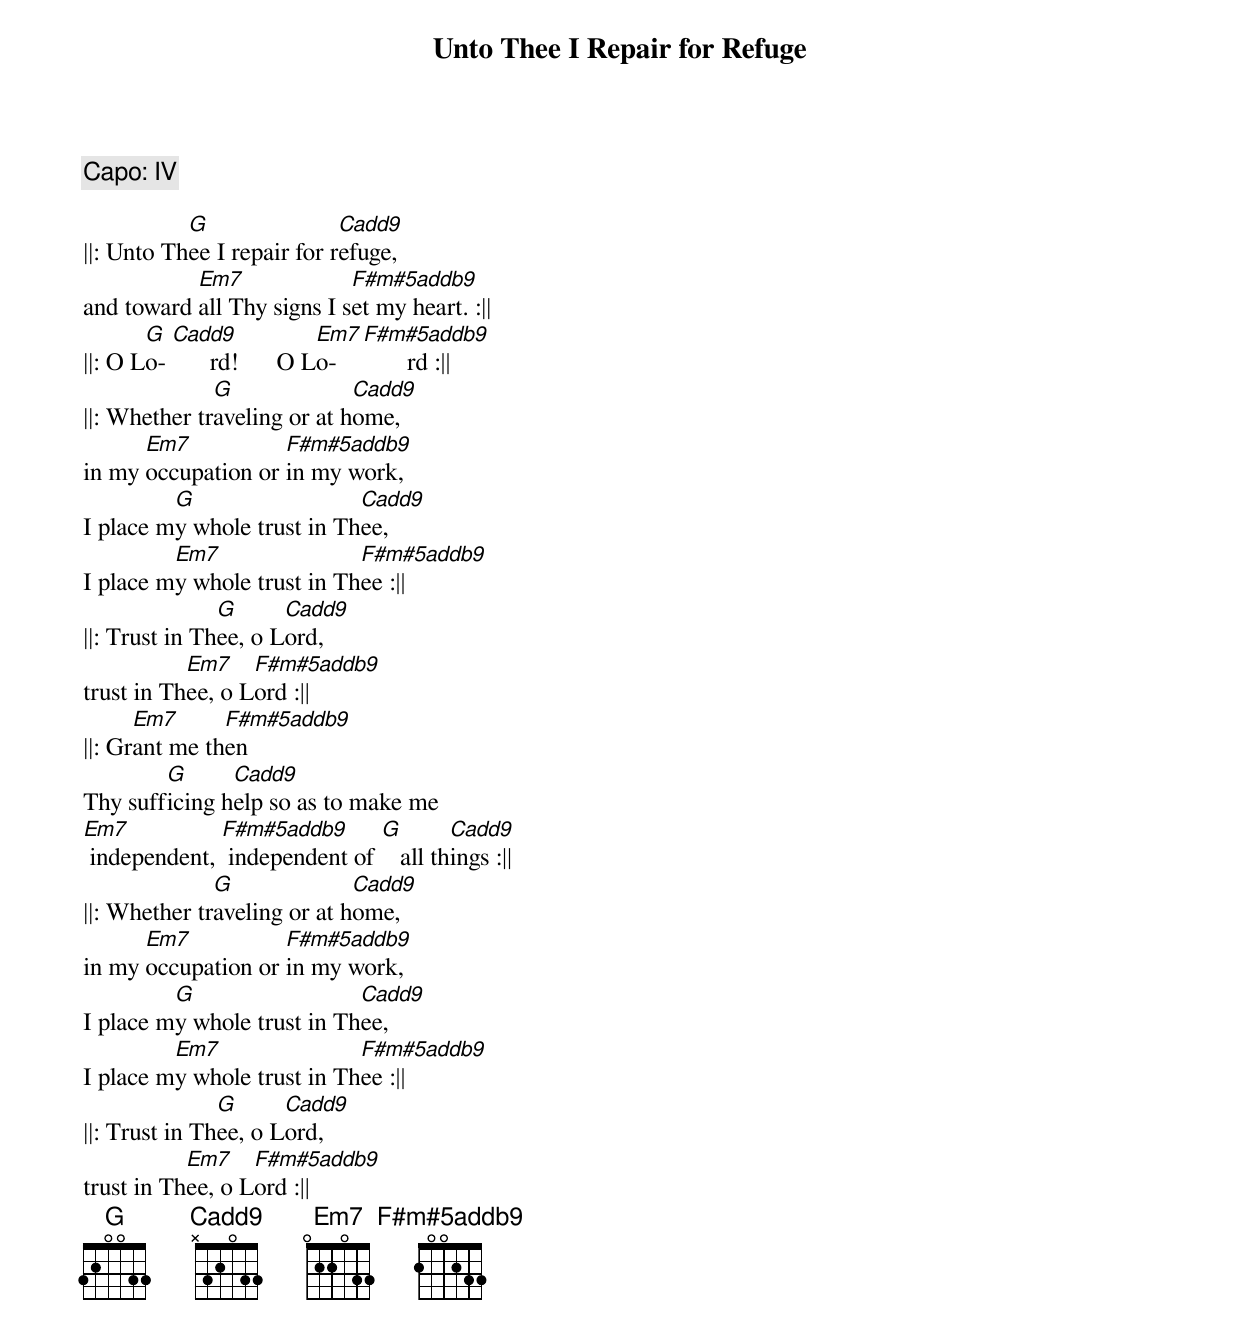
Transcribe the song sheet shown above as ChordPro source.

{title: Unto Thee I Repair for Refuge}
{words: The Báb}
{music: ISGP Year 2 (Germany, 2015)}
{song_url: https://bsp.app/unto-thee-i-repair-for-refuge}

{define: G base-fret 1 frets 3 2 0 0 3 3}
{define: Cadd9 base-fret 1 frets x 3 2 0 3 3}
{define: Em7 base-fret 1 frets 0 2 2 0 3 3}
{define: F#m#5addb9 base-fret 1 frets 2 0 0 2 3 3}

{c: Capo: IV}

||: Unto Th[G]ee I repair for r[Cadd9]efuge,
and toward [Em7]all Thy signs I s[F#m#5addb9]et my heart. :||
||: O L[G]o- [Cadd9]      rd!      O L[Em7]o- [F#m#5addb9]       rd :||
||: Whether tr[G]aveling or at h[Cadd9]ome,
in my [Em7]occupation or [F#m#5addb9]in my work,
I place m[G]y whole trust in Th[Cadd9]ee,
I place m[Em7]y whole trust in Th[F#m#5addb9]ee :||
||: Trust in Th[G]ee, o L[Cadd9]ord,
trust in Th[Em7]ee, o L[F#m#5addb9]ord :||
||: Gr[Em7]ant me th[F#m#5addb9]en
Thy suff[G]icing h[Cadd9]elp so as to make me
[Em7] independent, [F#m#5addb9] independent of [G]   all th[Cadd9]ings :||
||: Whether tr[G]aveling or at h[Cadd9]ome,
in my [Em7]occupation or [F#m#5addb9]in my work,
I place m[G]y whole trust in Th[Cadd9]ee,
I place m[Em7]y whole trust in Th[F#m#5addb9]ee :||
||: Trust in Th[G]ee, o L[Cadd9]ord,
trust in Th[Em7]ee, o L[F#m#5addb9]ord :||
